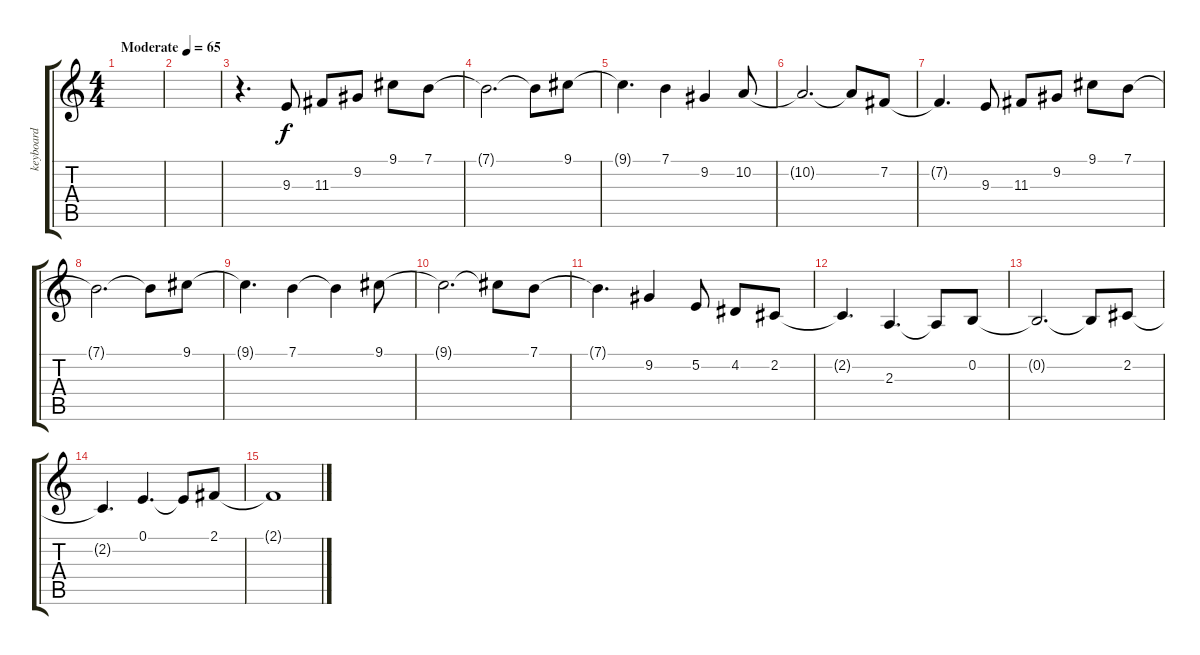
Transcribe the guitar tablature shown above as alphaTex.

\track ("keyboard" "keyboard") {instrument electricpiano1}
\staff {score tabs}
\tuning (E4 B3 G3 D3 A2 E2) {hide}
\ts (4 4)
\tempo (65 "Moderate")
\clef g2
\ks c
|
|
r.4{d} 9.3.8 11.3.8 9.2.8 9.1.8 7.1.8 |
7.1{t}.2{d} 7.1{t}.8 9.1.8 |
9.1{t}.4{d} 7.1.4 9.2.4 10.2.8 |
10.2{t}.2{d} 10.2{t}.8 7.2.8 |
7.2{t}.4{d} 9.3.8 11.3.8 9.2.8 9.1.8 7.1.8 |
7.1{t}.2{d} 7.1{t}.8 9.1.8 |
9.1{t}.4{d} 7.1.4 7.1{t}.4 9.1.8 |
9.1{t}.2{d} 9.1{t}.8 7.1.8 |
7.1{t}.4{d} 9.2.4 5.2.8 4.2.8 2.2.8 |
2.2{t}.4{d} 2.3.4{d} 2.3{t}.8 0.2.8 |
0.2{t}.2{d} 0.2{t}.8 2.2.8 |
2.2{t}.4{d} 0.1.4{d} 0.1{t}.8 2.1.8 |
2.1{t}.1
